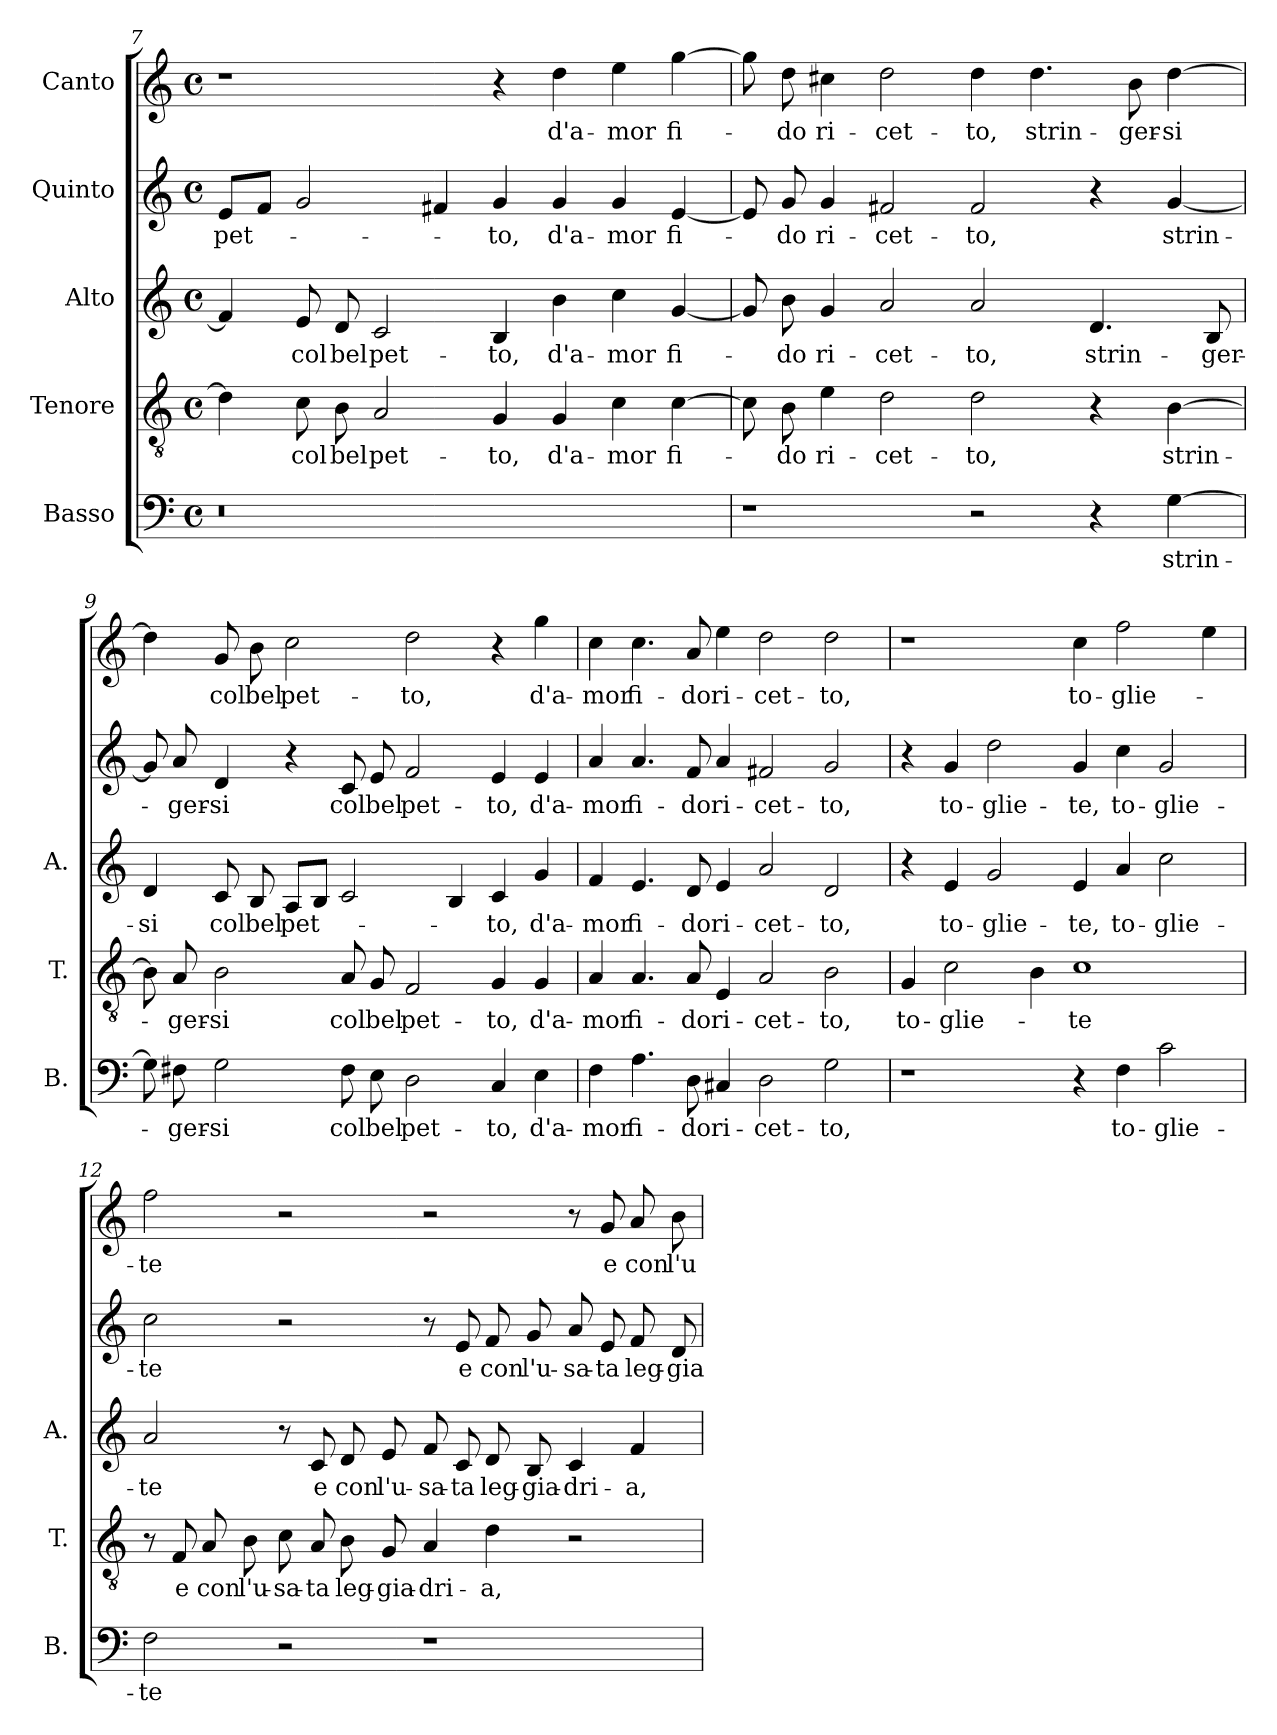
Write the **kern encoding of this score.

**kern	**text	**kern	**text	**kern	**text	**kern	**text	**kern	**text
*part5	*part5	*part4	*part4	*part3	*part3	*part2	*part2	*part1	*part1
*staff5	*staff5	*staff4	*staff4	*staff3	*staff3	*staff2	*staff2	*staff1	*staff1
*I"Basso	*	*I"Tenore	*	*I"Alto	*	*I"Quinto	*	*I"Canto	*
*I'B.	*	*I'T.	*	*I'A.	*	*	*	*	*
*clefF4	*	*clefGv2	*	*clefG2	*	*clefG2	*	*clefG2	*
*k[]	*	*k[]	*	*k[]	*	*k[]	*	*k[]	*
*C:	*	*C:	*	*C:	*	*C:	*	*C:	*
*M4/4	*	*M4/4	*	*M4/4	*	*M4/4	*	*M4/4	*
*met(c)	*	*met(c)	*	*met(c)	*	*met(c)	*	*met(c)	*
=7	=7	=7	=7	=7	=7	=7	=7	=7	=7
!LO:N:vis=0	!	!	!	!	!	!	!	!	!
1r	.	4d\]	.	4f/]	.	8e/L	pet-	1r	.
.	.	.	.	.	.	8f/J	.	.	.
.	.	8c\	col	8e/	col	2g/	.	.	.
.	.	8B\	bel	8d/	bel	.	.	.	.
.	.	2A/	pet-	2c/	pet-	.	.	.	.
.	.	.	.	.	.	4f#X/	.	.	.
1ryy	.	4G/	-to,	4B/	-to,	4g/	-to,	4r	.
.	.	4G/	d'a-	4b\	d'a-	4g/	d'a-	4dd\	d'a-
.	.	4c\	-mor	4cc\	-mor	4g/	-mor	4ee\	-mor
.	.	[4c\	fi-	[4g/	fi-	[4e/	fi-	[4gg\	fi-
=8	=8	=8	=8	=8	=8	=8	=8	=8	=8
1r	.	8c\]	.	8g/]	.	8e/]	.	8gg\]	.
.	.	8B\	-do	8b\	-do	8g/	-do	8dd\	-do
.	.	4e\	ri-	4g/	ri-	4g/	ri-	4cc#X\	ri-
.	.	2d\	-cet-	2a/	-cet-	2f#X/	-cet-	2dd\	-cet-
2r	.	2d\	-to,	2a/	-to,	2f#/	-to,	4dd\	-to,
.	.	.	.	.	.	.	.	4.dd\	strin-
4r	.	4r	.	4.d/	strin-	4r	.	.	.
.	.	.	.	.	.	.	.	8b\	-ger-
[4G\	strin-	[4B\	strin-	.	.	[4g/	strin-	[4dd\	-si
.	.	.	.	8B/	-ger-	.	.	.	.
=9	=9	=9	=9	=9	=9	=9	=9	=9	=9
8G\]	.	8B\]	.	4d/	-si	8g/]	.	4dd\]	.
8F#X\	-ger-	8A/	-ger-	.	.	8a/	-ger-	.	.
2G\	-si	2B\	-si	8c/	col	4d/	-si	8g/	col
.	.	.	.	8B/	bel	.	.	8b\	bel
.	.	.	.	8A/L	pet-	4r	.	2cc\	pet-
.	.	.	.	8B/J	.	.	.	.	.
8F#\	col	8A/	col	2c/	.	8c/	col	.	.
8E\	bel	8G/	bel	.	.	8e/	bel	.	.
2D\	pet-	2F/	pet-	.	.	2f/	pet-	2dd\	-to,
.	.	.	.	4B/	.	.	.	.	.
4C/	-to,	4G/	-to,	4c/	-to,	4e/	-to,	4r	.
4E\	d'a-	4G/	d'a-	4g/	d'a-	4e/	d'a-	4gg\	d'a-
=10	=10	=10	=10	=10	=10	=10	=10	=10	=10
4F\	-mor	4A/	-mor	4f/	-mor	4a/	-mor	4cc\	-mor
4.A\	fi-	4.A/	fi-	4.e/	fi-	4.a/	fi-	4.cc\	fi-
8D\	-do	8A/	-do	8d/	-do	8f/	-do	8a/	-do
4C#X/	ri-	4E/	ri-	4e/	ri-	4a/	ri-	4ee\	ri-
2D\	-cet-	2A/	-cet-	2a/	-cet-	2f#X/	-cet-	2dd\	-cet-
2G\	-to,	2B\	-to,	2d/	-to,	2g/	-to,	2dd\	-to,
=11	=11	=11	=11	=11	=11	=11	=11	=11	=11
1r	.	4G/	to-	4r	.	4r	.	1r	.
.	.	2c\	-glie-	4e/	to-	4g/	to-	.	.
.	.	.	.	2g/	-glie-	2dd\	-glie-	.	.
.	.	4B\	.	.	.	.	.	.	.
4r	.	1c\	-te	4e/	-te,	4g/	-te,	4cc\	to-
4F\	to-	.	.	4a/	to-	4cc\	to-	2ff\	-glie-
2c\	-glie-	.	.	2cc\	-glie-	2g/	-glie-	.	.
.	.	.	.	.	.	.	.	4ee\	.
=12	=12	=12	=12	=12	=12	=12	=12	=12	=12
2F\	-te	8r	.	2a/	-te	2cc\	-te	2ff\	-te
.	.	8F/	e	.	.	.	.	.	.
.	.	8A/	con	.	.	.	.	.	.
.	.	8B\	l'u-	.	.	.	.	.	.
2r	.	8c\	-sa-	8r	.	2r	.	2r	.
.	.	8A/	-ta	8c/	e	.	.	.	.
.	.	8B\	leg-	8d/	con	.	.	.	.
.	.	8G/	-gia-	8e/	l'u-	.	.	.	.
1r	.	4A/	-dri-	8f/	-sa-	8r	.	2r	.
.	.	.	.	8c/	-ta	8e/	e	.	.
.	.	4d\	-a,	8d/	leg-	8f/	con	.	.
.	.	.	.	8B/	-gia-	8g/	l'u-	.	.
.	.	2r	.	4c/	-dri-	8a/	-sa-	8r	.
.	.	.	.	.	.	8e/	-ta	8g/	e
.	.	.	.	4f/	-a,	8f/	leg-	8a/	con
.	.	.	.	.	.	8d/	-gia-	8b\	l'u-
=	=	=	=	=	=	=	=	=	=
*-	*-	*-	*-	*-	*-	*-	*-	*-	*-
